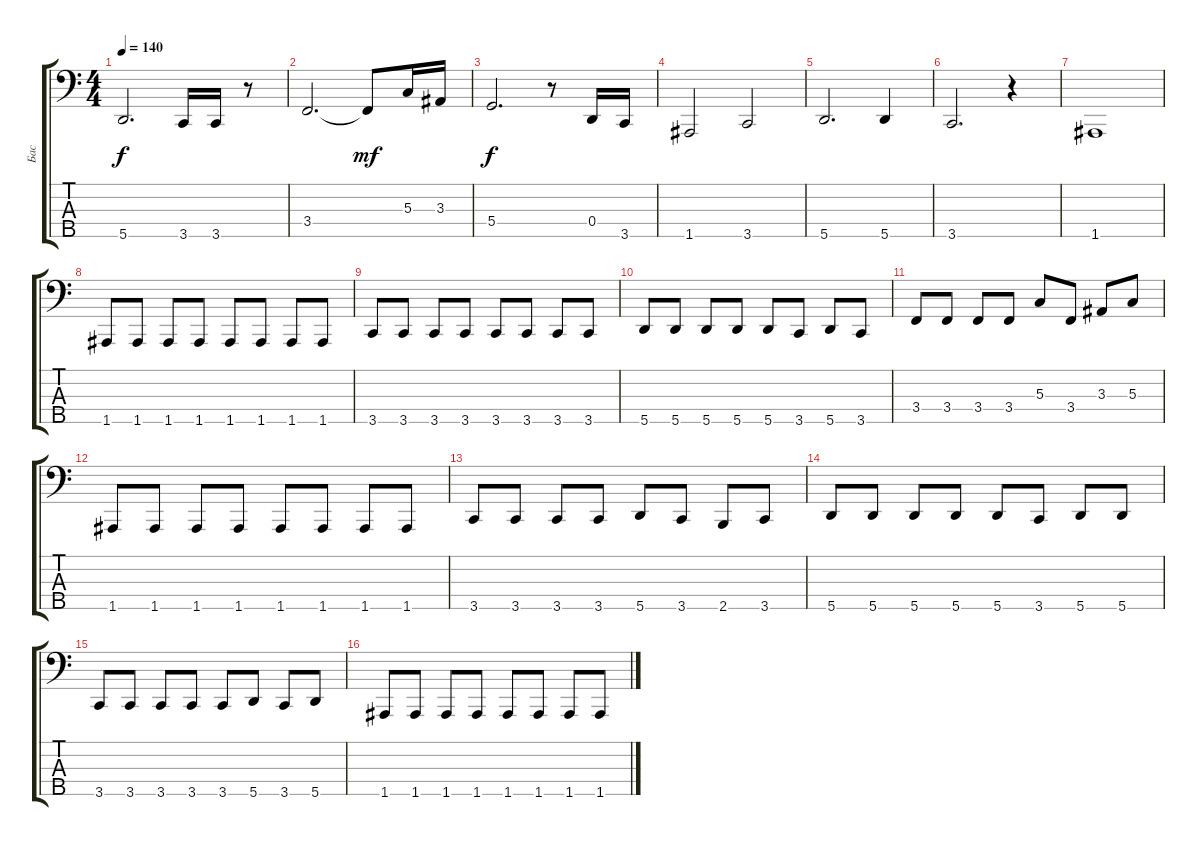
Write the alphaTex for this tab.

\track ("Бас" "Бас") {instrument electricbassfinger}
\staff {score tabs}
\tuning (F2 C2 G1 D1 A0) {hide}
\ts (4 4)
\tempo 140
\clef f4
\ks c
5.5.2{d dy f} 3.5.16 3.5.16 r.8 |
3.4.2{d} 3.4{t}.8{dy mf} 5.3.16 3.3.16 |
5.4.2{d dy f} r.8 0.4.16 3.5.16 |
1.5.2 3.5.2 |
5.5.2{d} 5.5.4 |
3.5.2{d} r.4 |
1.5.1 |
1.5.8 1.5.8 1.5.8 1.5.8 1.5.8 1.5.8 1.5.8 1.5.8 |
3.5.8 3.5.8 3.5.8 3.5.8 3.5.8 3.5.8 3.5.8 3.5.8 |
5.5.8 5.5.8 5.5.8 5.5.8 5.5.8 3.5.8 5.5.8 3.5.8 |
3.4.8 3.4.8 3.4.8 3.4.8 5.3.8 3.4.8 3.3.8 5.3.8 |
1.5.8 1.5.8 1.5.8 1.5.8 1.5.8 1.5.8 1.5.8 1.5.8 |
3.5.8 3.5.8 3.5.8 3.5.8 5.5.8 3.5.8 2.5.8 3.5.8 |
5.5.8 5.5.8 5.5.8 5.5.8 5.5.8 3.5.8 5.5.8 5.5.8 |
3.5.8 3.5.8 3.5.8 3.5.8 3.5.8 5.5.8 3.5.8 5.5.8 |
1.5.8 1.5.8 1.5.8 1.5.8 1.5.8 1.5.8 1.5.8 1.5.8
